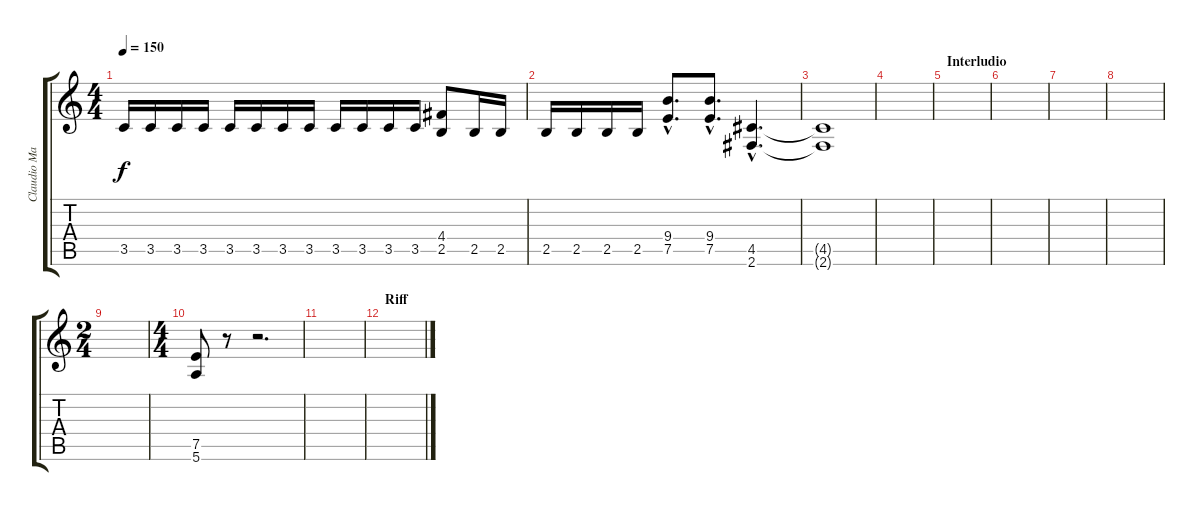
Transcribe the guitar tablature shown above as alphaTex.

\track ("Claudio Marciello (Gtr 3)" "Claudio Ma") {instrument distortionguitar}
\staff {score tabs}
\tuning (E4 B3 G3 D3 A2 E2) {hide}
\ts (4 4)
\tempo 150
\clef g2
\ks c
3.5.16{dy f} 3.5.16 3.5.16 3.5.16 3.5.16 3.5.16 3.5.16 3.5.16 3.5.16 3.5.16 3.5.16 3.5.16 (4.4 2.5).8 2.5.16 2.5.16 |
2.5.16 2.5.16 2.5.16 2.5.16 (9.4{hac} 7.5{hac}).8{d} (9.4{hac} 7.5{hac}).8{d} (4.5{hac} 2.6{hac}).4{d} |
(4.5{t} 2.6{t}).1 |
|
\section ("" "Interludio")
|
|
|
|
\ts (2 4)
|
\ts (4 4)
(7.5 5.6).8 r.8 r.2{d} |
|
\section ("" "Riff ")
